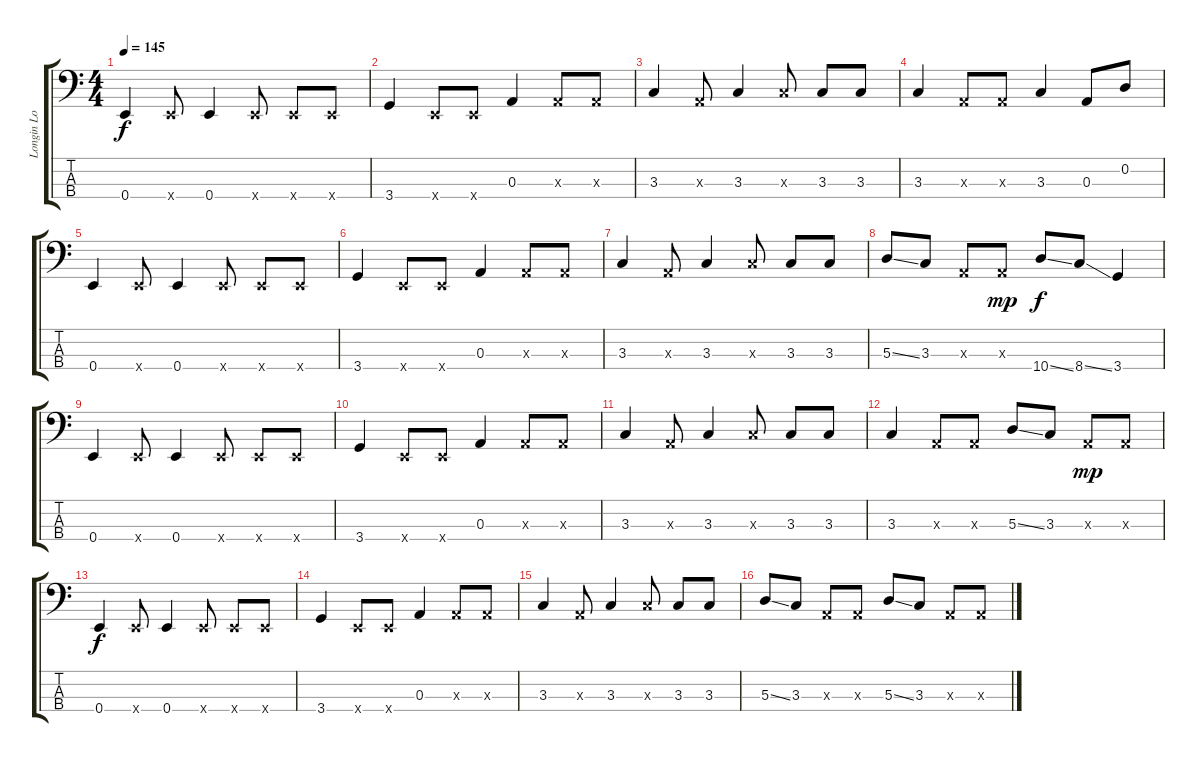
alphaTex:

\track ("Longin Lo" "Longin Lo") {instrument acousticbass}
\staff {score tabs}
\tuning (G2 D2 A1 E1) {hide}
\ts (4 4)
\tempo 145
\clef f4
\ks c
0.4.4{dy f} 0.4{x}.8 0.4.4 0.4{x}.8 0.4{x}.8 0.4{x}.8 |
3.4.4 0.4{x}.8 0.4{x}.8 0.3.4 0.3{x}.8 0.3{x}.8 |
3.3.4 0.3{x}.8 3.3.4 3.3{x}.8 3.3.8 3.3.8 |
3.3.4 0.3{x}.8 0.3{x}.8 3.3.4 0.3.8 0.2.8 |
0.4.4 0.4{x}.8 0.4.4 0.4{x}.8 0.4{x}.8 0.4{x}.8 |
3.4.4 0.4{x}.8 0.4{x}.8 0.3.4 0.3{x}.8 0.3{x}.8 |
3.3.4 0.3{x}.8 3.3.4 3.3{x}.8 3.3.8 3.3.8 |
5.3{ss}.8 3.3.8 0.3{x}.8 0.3{x}.8{dy mp} 10.4{ss}.8{dy f} 8.4{ss}.8 3.4.4 |
0.4.4 0.4{x}.8 0.4.4 0.4{x}.8 0.4{x}.8 0.4{x}.8 |
3.4.4 0.4{x}.8 0.4{x}.8 0.3.4 0.3{x}.8 0.3{x}.8 |
3.3.4 0.3{x}.8 3.3.4 3.3{x}.8 3.3.8 3.3.8 |
3.3.4 0.3{x}.8 0.3{x}.8 5.3{ss}.8 3.3.8 0.3{x}.8{dy mp} 0.3{x}.8 |
0.4.4{dy f} 0.4{x}.8 0.4.4 0.4{x}.8 0.4{x}.8 0.4{x}.8 |
3.4.4 0.4{x}.8 0.4{x}.8 0.3.4 0.3{x}.8 0.3{x}.8 |
3.3.4 0.3{x}.8 3.3.4 3.3{x}.8 3.3.8 3.3.8 |
5.3{ss}.8 3.3.8 0.3{x}.8 0.3{x}.8 5.3{ss}.8 3.3.8 0.3{x}.8 0.3{x}.8
